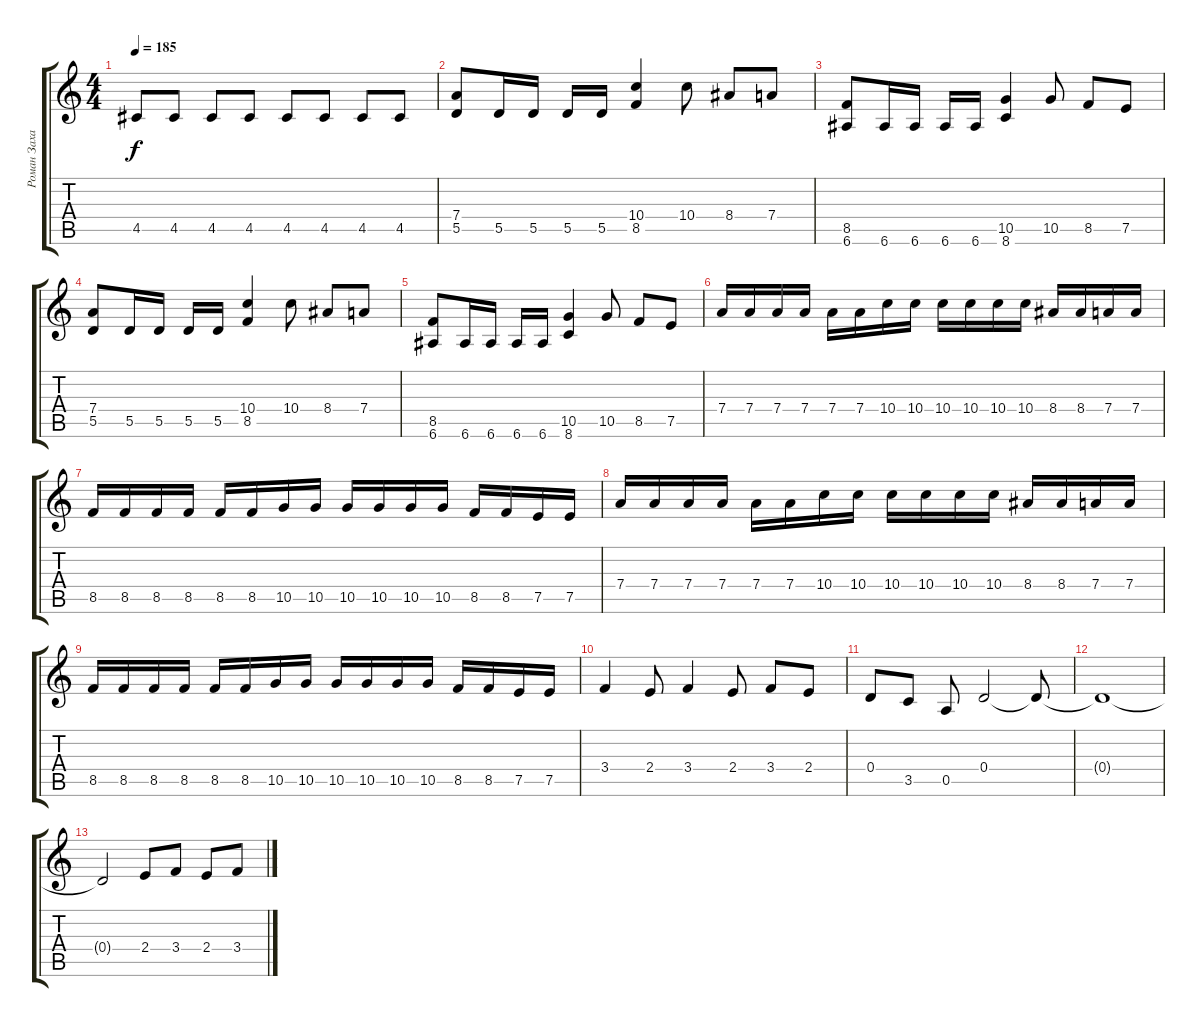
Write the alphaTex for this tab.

\track ("Роман Захаров" "Роман Заха") {instrument distortionguitar}
\staff {score tabs}
\tuning (E4 B3 G3 D3 A2 E2) {hide}
\ts (4 4)
\tempo 185
\clef g2
\ks c
4.5.8{dy f} 4.5.8 4.5.8 4.5.8 4.5.8 4.5.8 4.5.8 4.5.8 |
(7.4 5.5).8 5.5.16 5.5.16 5.5.16 5.5.16 (10.4 8.5).4 10.4.8 8.4.8 7.4.8 |
(8.5 6.6).8 6.6.16 6.6.16 6.6.16 6.6.16 (10.5 8.6).4 10.5.8 8.5.8 7.5.8 |
(7.4 5.5).8 5.5.16 5.5.16 5.5.16 5.5.16 (10.4 8.5).4 10.4.8 8.4.8 7.4.8 |
(8.5 6.6).8 6.6.16 6.6.16 6.6.16 6.6.16 (10.5 8.6).4 10.5.8 8.5.8 7.5.8 |
7.4.16 7.4.16 7.4.16 7.4.16 7.4.16 7.4.16 10.4.16 10.4.16 10.4.16 10.4.16 10.4.16 10.4.16 8.4.16 8.4.16 7.4.16 7.4.16 |
8.5.16 8.5.16 8.5.16 8.5.16 8.5.16 8.5.16 10.5.16 10.5.16 10.5.16 10.5.16 10.5.16 10.5.16 8.5.16 8.5.16 7.5.16 7.5.16 |
7.4.16 7.4.16 7.4.16 7.4.16 7.4.16 7.4.16 10.4.16 10.4.16 10.4.16 10.4.16 10.4.16 10.4.16 8.4.16 8.4.16 7.4.16 7.4.16 |
8.5.16 8.5.16 8.5.16 8.5.16 8.5.16 8.5.16 10.5.16 10.5.16 10.5.16 10.5.16 10.5.16 10.5.16 8.5.16 8.5.16 7.5.16 7.5.16 |
3.4.4 2.4.8 3.4.4 2.4.8 3.4.8 2.4.8 |
0.4.8 3.5.8 0.5.8 0.4.2 0.4{t}.8 |
0.4{t}.1 |
0.4{t}.2 2.4.8 3.4.8 2.4.8 3.4.8
